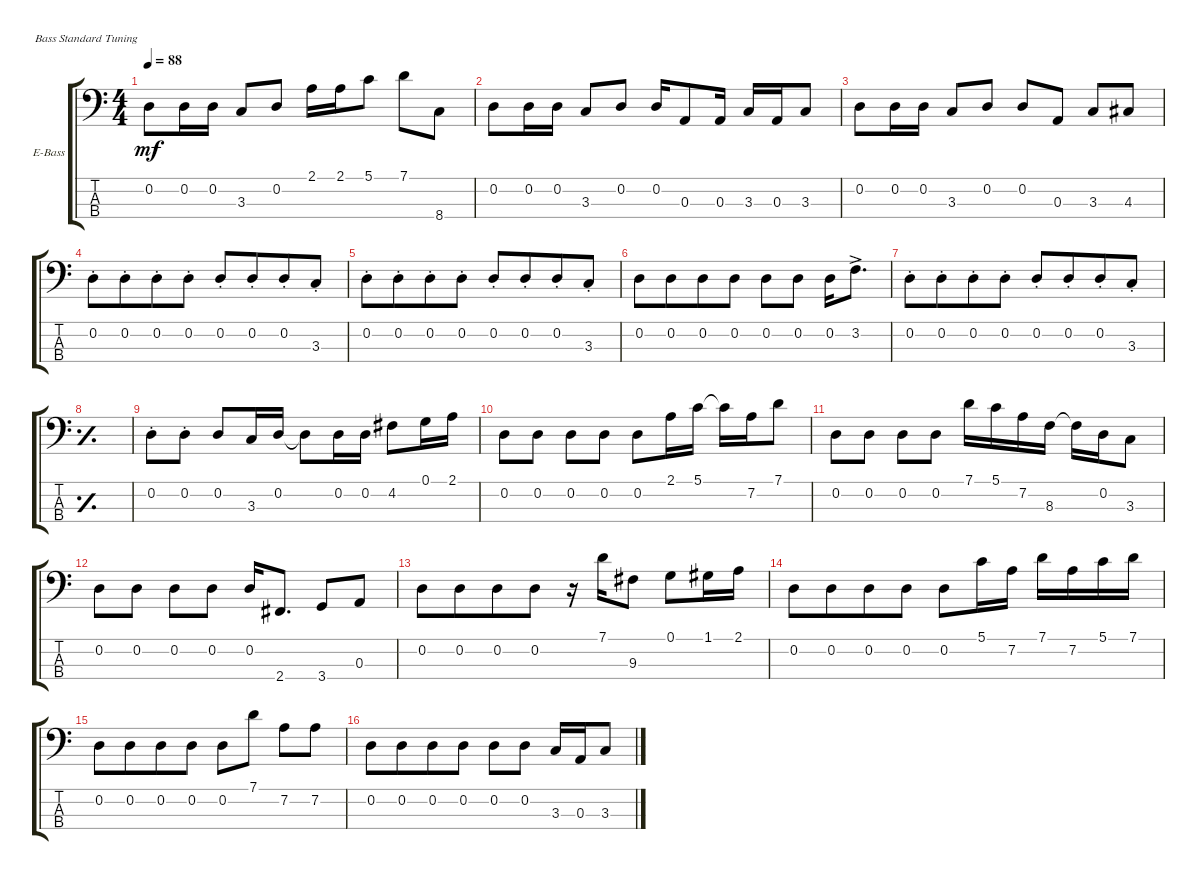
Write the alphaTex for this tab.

\defaultSystemsLayout 4
\bracketExtendMode groupsimilarinstruments
\firstSystemTrackNameOrientation horizontal
\otherSystemsTrackNameOrientation horizontal
\track ("Electric Bass" "E-Bass") {instrument electricbassfinger}
\staff {score tabs}
\tuning (G2 D2 A1 E1)
\ts (4 4)
\tempo 88
\clef f4
\ks c
0.2.8{dy mf} 0.2.16 0.2.16 3.3.8 0.2.8{beam split} 2.1.16{beam merge} 2.1.16 5.1.8 7.1.8 8.4.8 |
0.2.8 0.2.16 0.2.16 3.3.8 0.2.8{beam split} 0.2.16{beam merge} 0.3.8 0.3.16 3.3.16 0.3.16 3.3.8 |
0.2.8 0.2.16 0.2.16 3.3.8 0.2.8{beam split} 0.2.8{beam merge} 0.3.8 3.3.8 4.3.8 |
0.2{st}.8{beam merge} 0.2{st}.8{beam merge} 0.2{st}.8{beam merge} 0.2{st}.8 0.2{st}.8{beam merge} 0.2{st}.8{beam merge} 0.2{st}.8{beam merge} 3.3{st}.8 |
0.2{st}.8{beam merge} 0.2{st}.8{beam merge} 0.2{st}.8{beam merge} 0.2{st}.8 0.2{st}.8{beam merge} 0.2{st}.8{beam merge} 0.2{st}.8{beam merge} 3.3{st}.8 |
0.2.8{beam merge} 0.2.8{beam merge} 0.2.8{beam merge} 0.2.8 0.2.8 0.2.8 0.2.16 3.2{ac}.8{d} |
0.2{st}.8{beam merge} 0.2{st}.8{beam merge} 0.2{st}.8{beam merge} 0.2{st}.8 0.2{st}.8{beam merge} 0.2{st}.8{beam merge} 0.2{st}.8{beam merge} 3.3{st}.8 |
\simile simple
|
\simile none
0.2{st}.8 0.2{st}.8 0.2.8 3.3.16 0.2.16 0.2{t}.8 0.2.16 0.2.16 4.2.8 0.1.16 2.1.16 |
0.2.8 0.2.8 0.2.8 0.2.8 0.2.8 2.1.16 5.1.16 5.1{t}.16 7.2.16 7.1.8 |
0.2.8 0.2.8 0.2.8 0.2.8 7.1.16 5.1.16 7.2.16 8.3.16 8.3{t}.16 0.2.16 3.3.8 |
0.2.8 0.2.8 0.2.8 0.2.8 0.2.16 2.4.8{d} 3.4.8 0.3.8 |
0.2.8{beam merge} 0.2.8{beam merge} 0.2.8{beam merge} 0.2.8 r.16 7.1.16 9.3.8 0.1.8 1.1.16 2.1.16 |
0.2.8{beam merge} 0.2.8{beam merge} 0.2.8{beam merge} 0.2.8 0.2.8 5.1.16 7.2.16 7.1.16 7.2.16 5.1.16 7.1.16 |
0.2.8{beam merge} 0.2.8{beam merge} 0.2.8{beam merge} 0.2.8 0.2.8 7.1.8 7.2.8 7.2.8 |
0.2.8{beam merge} 0.2.8{beam merge} 0.2.8{beam merge} 0.2.8 0.2.8 0.2.8 3.3.16 0.3.16 3.3.8
